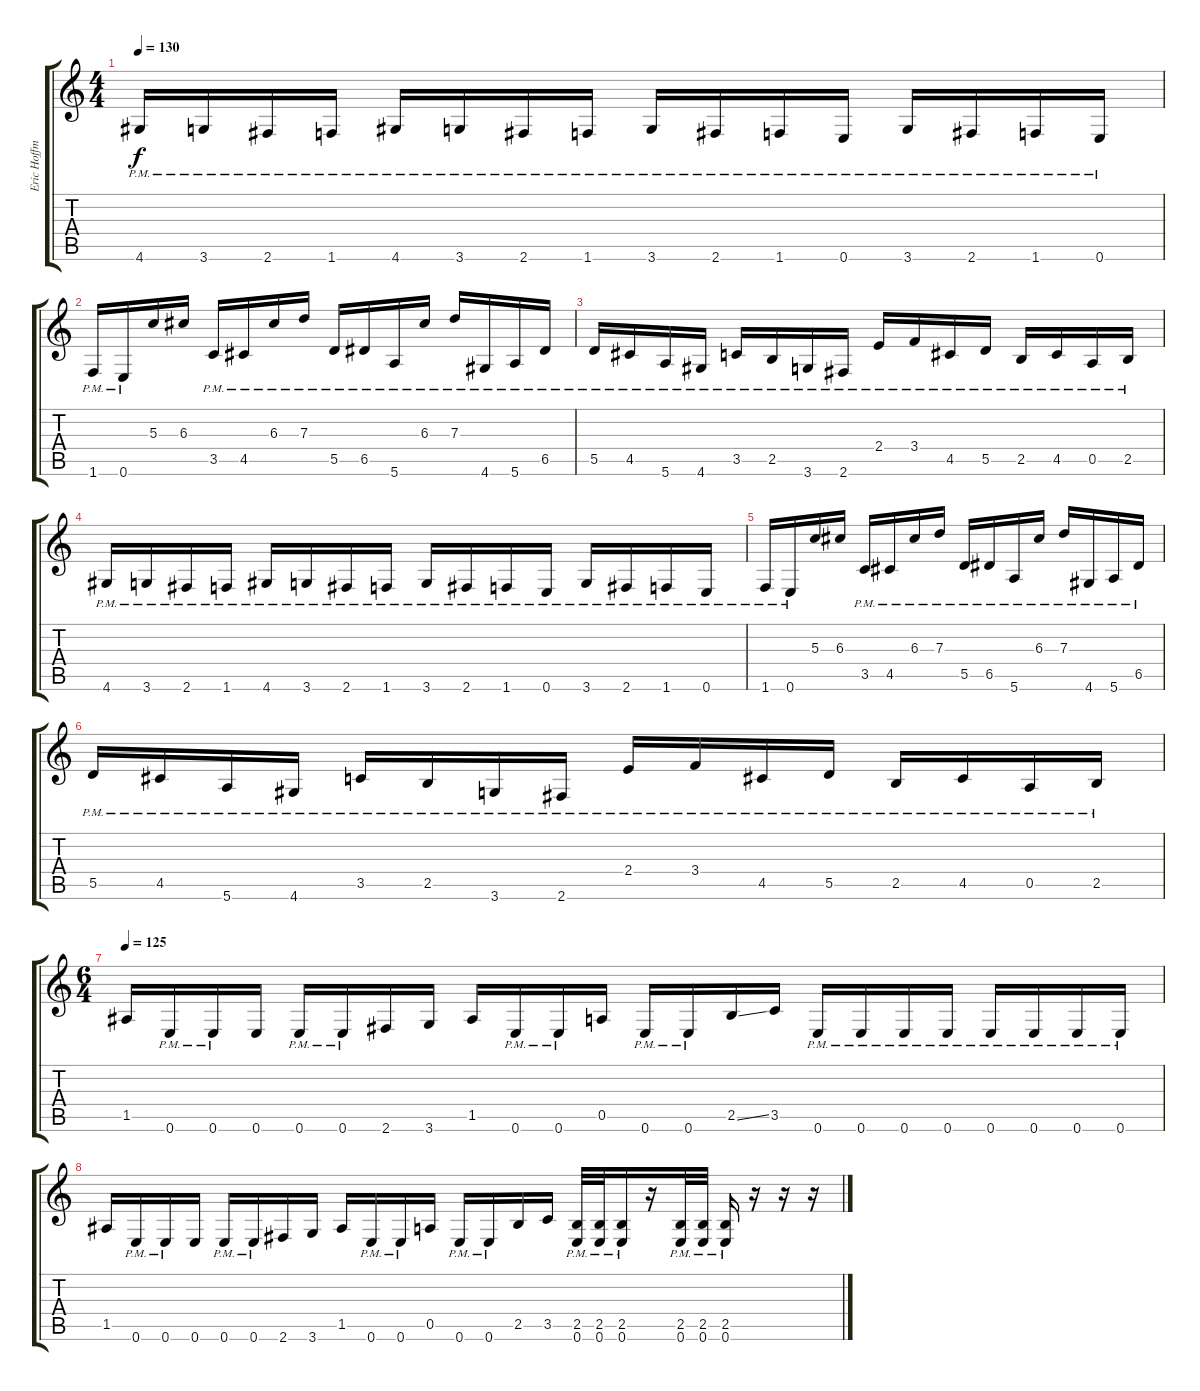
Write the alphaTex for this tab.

\track ("Eric Hoffman" "Eric Hoffm") {instrument distortionguitar}
\staff {score tabs}
\tuning (E4 B3 G3 D3 A2 E2) {hide}
\ts (4 4)
\tempo 130
\clef g2
\ks c
4.6{pm}.16{dy f} 3.6{pm}.16 2.6{pm}.16 1.6{pm}.16 4.6{pm}.16 3.6{pm}.16 2.6{pm}.16 1.6{pm}.16 3.6{pm}.16 2.6{pm}.16 1.6{pm}.16 0.6{pm}.16 3.6{pm}.16 2.6{pm}.16 1.6{pm}.16 0.6{pm}.16 |
1.6{pm}.16 0.6{pm}.16 5.3.16 6.3.16 3.5{pm}.16 4.5{pm}.16 6.3{pm}.16 7.3{pm}.16 5.5{pm}.16 6.5{pm}.16 5.6{pm}.16 6.3{pm}.16 7.3{pm}.16 4.6{pm}.16 5.6{pm}.16 6.5{pm}.16 |
5.5{pm}.16 4.5{pm}.16 5.6{pm}.16 4.6{pm}.16 3.5{pm}.16 2.5{pm}.16 3.6{pm}.16 2.6{pm}.16 2.4{pm}.16 3.4{pm}.16 4.5{pm}.16 5.5{pm}.16 2.5{pm}.16 4.5{pm}.16 0.5{pm}.16 2.5{pm}.16 |
4.6{pm}.16 3.6{pm}.16 2.6{pm}.16 1.6{pm}.16 4.6{pm}.16 3.6{pm}.16 2.6{pm}.16 1.6{pm}.16 3.6{pm}.16 2.6{pm}.16 1.6{pm}.16 0.6{pm}.16 3.6{pm}.16 2.6{pm}.16 1.6{pm}.16 0.6{pm}.16 |
1.6{pm}.16 0.6{pm}.16 5.3.16 6.3.16 3.5{pm}.16 4.5{pm}.16 6.3{pm}.16 7.3{pm}.16 5.5{pm}.16 6.5{pm}.16 5.6{pm}.16 6.3{pm}.16 7.3{pm}.16 4.6{pm}.16 5.6{pm}.16 6.5{pm}.16 |
5.5{pm}.16 4.5{pm}.16 5.6{pm}.16 4.6{pm}.16 3.5{pm}.16 2.5{pm}.16 3.6{pm}.16 2.6{pm}.16 2.4{pm}.16 3.4{pm}.16 4.5{pm}.16 5.5{pm}.16 2.5{pm}.16 4.5{pm}.16 0.5{pm}.16 2.5{pm}.16 |
\ts (6 4)
\tempo 125
1.5.16 0.6{pm}.16 0.6{pm}.16 0.6.16 0.6{pm}.16 0.6{pm}.16 2.6.16 3.6.16 1.5.16 0.6{pm}.16 0.6{pm}.16 0.5.16 0.6{pm}.16 0.6{pm}.16 2.5{ss}.16 3.5.16 0.6{pm}.16 0.6{pm}.16 0.6{pm}.16 0.6{pm}.16 0.6{pm}.16 0.6{pm}.16 0.6{pm}.16 0.6{pm}.16 |
1.5.16 0.6{pm}.16 0.6{pm}.16 0.6.16 0.6{pm}.16 0.6{pm}.16 2.6.16 3.6.16 1.5.16 0.6{pm}.16 0.6{pm}.16 0.5.16 0.6{pm}.16 0.6{pm}.16 2.5.16 3.5.16 (2.5{pm} 0.6{pm}).32 (2.5{pm} 0.6{pm}).32 (2.5{pm} 0.6{pm}).16 r.16 (2.5{pm} 0.6{pm}).32 (2.5{pm} 0.6{pm}).32 (2.5{pm} 0.6{pm}).16 r.16 r.16 r.16
